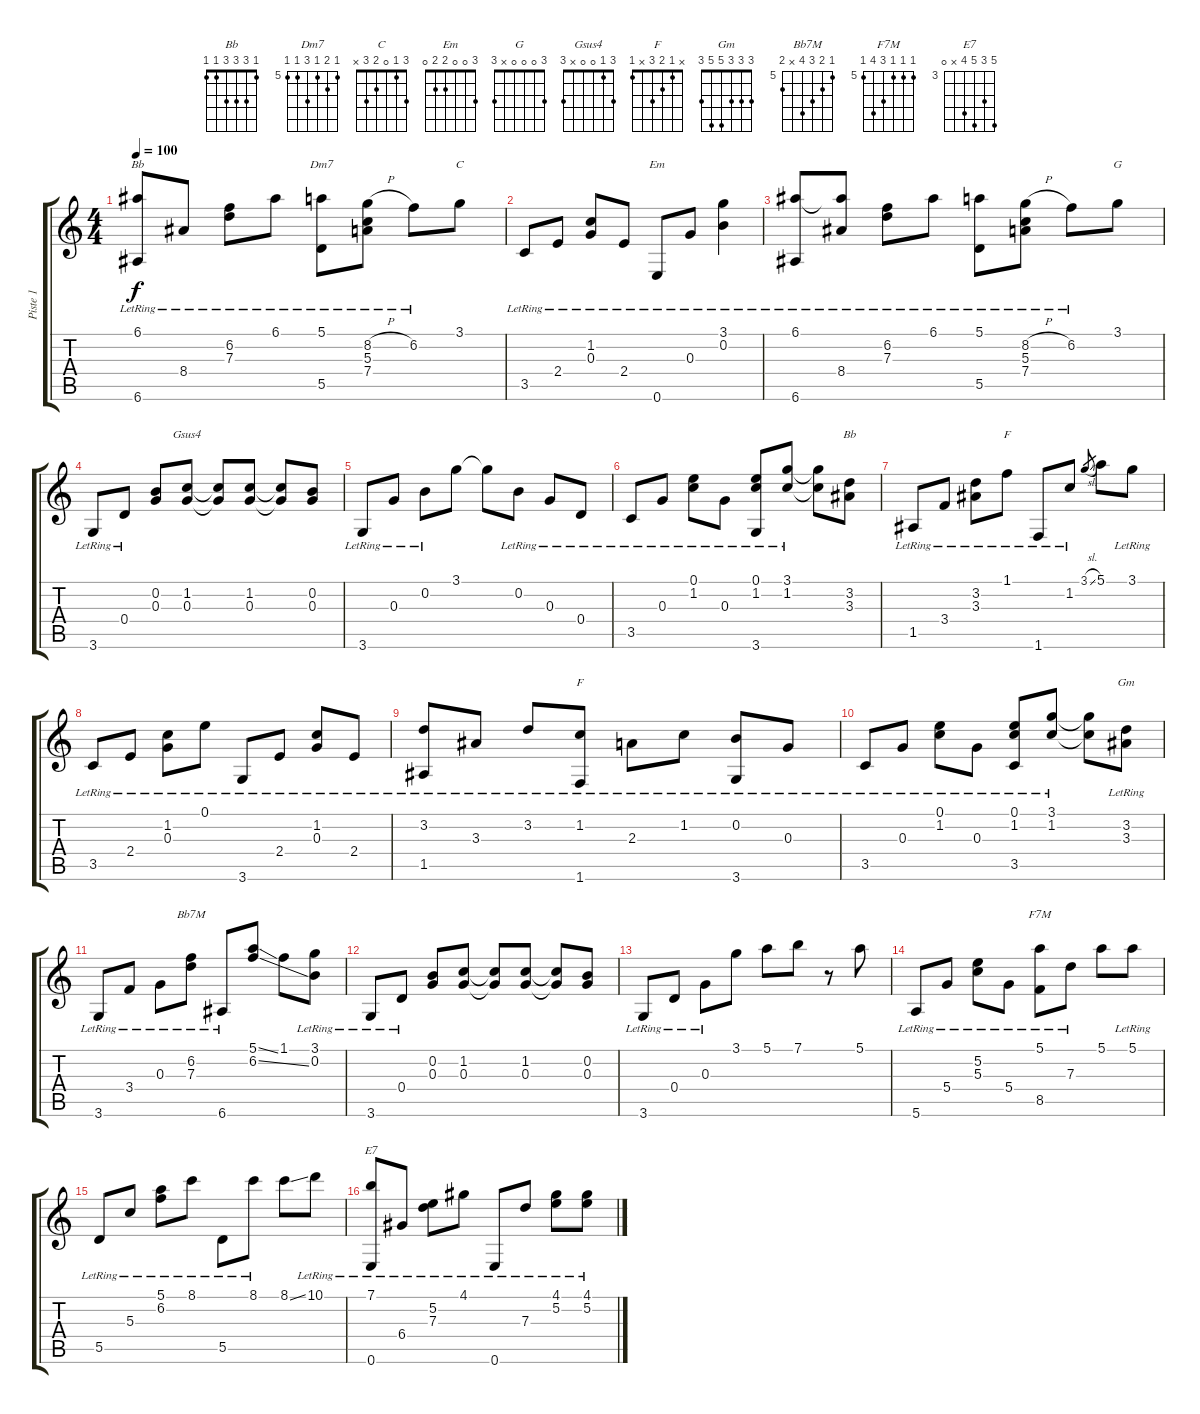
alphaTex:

\track ("Piste 1" "Piste 1") {instrument acousticguitarnylon}
\staff {score tabs}
\tuning (E4 B3 G3 D3 A2 E2) {hide}
\chord ("Bb" 6 6 7 8 8 6) {firstfret 5}
\chord ("Dm7" 5 6 5 7 5 5) {firstfret 5}
\chord ("C" 3 1 0 2 3 x)
\chord ("Em" 3 0 0 2 2 0)
\chord ("G" 3 0 0 0 x 3)
\chord ("Gsus4" 3 1 0 0 x 3)
\chord ("Bb" 1 3 3 3 1 1)
\chord ("F" 1 1 2 3 x 1)
\chord ("F" x 1 2 3 x 1)
\chord ("Gm" 3 3 3 5 5 3)
\chord ("Bb7M" 5 6 7 8 x 6) {firstfret 5}
\chord ("F7M" 5 5 5 7 8 5) {firstfret 5}
\chord ("E7" 7 5 7 6 x 0) {firstfret 3}
\ts (4 4)
\tempo 100
\clef g2
\ks c
(6.1{lr} 6.6{lr}).8{ch "Bb" dy f} 8.4{lr}.8 (6.2{lr} 7.3{lr}).8 6.1{lr}.8 (5.1{lr} 5.5{lr}).8{ch "Dm7"} (8.2{h} 5.3{lr} 7.4{lr}).8 6.2{lr}.8 3.1.8{ch "C"} |
3.5{lr}.8 2.4{lr}.8 (1.2{lr} 0.3{lr}).8 2.4{lr}.8 0.6{lr}.8{ch "Em"} 0.3{lr}.8 (3.1{lr} 0.2{lr}).4 |
(6.1 6.6{lr}).8 (6.1{t} 8.4{lr}).8 (6.2{lr} 7.3{lr}).8 6.1{lr}.8 (5.1 5.5{lr}).8 (8.2{h} 5.3{lr} 7.4{lr}).8 6.2{lr}.8 3.1.8{ch "G"} |
3.6{lr}.8 0.4{lr}.8 (0.2 0.3).8 (1.2 0.3).8{ch "Gsus4"} (1.2{t} 0.3{t}).8 (1.2 0.3).8 (1.2{t} 0.3{t}).8 (0.2 0.3).8 |
3.6{lr}.8 0.3{lr}.8 0.2{lr}.8 3.1.8 3.1{t}.8 0.2{lr}.8 0.3{lr}.8 0.4{lr}.8 |
3.5{lr}.8 0.3{lr}.8 (0.1{lr} 1.2{lr}).8 0.3{lr}.8 (0.1{lr} 1.2{lr} 3.6{lr}).8 (3.1{lr} 1.2).8 (3.1{t} 1.2{t}).8 (3.2 3.3).8{ch "Bb"} |
1.5{lr}.8 3.4{lr}.8 (3.2{lr} 3.3{lr}).8 1.1{lr}.8{ch "F"} 1.6{lr}.8 1.2{lr}.8 3.1{sl}.8{gr} 5.1.8 3.1{lr}.8 |
3.5{lr}.8 2.4{lr}.8 (1.2{lr} 0.3{lr}).8 0.1{lr}.8 3.6{lr}.8 2.4{lr}.8 (1.2{lr} 0.3{lr}).8 2.4{lr}.8 |
(3.2{lr} 1.5{lr}).8 3.3{lr}.8 3.2{lr}.8 (1.2{lr} 1.6{lr}).8{ch "F"} 2.3{lr}.8 1.2{lr}.8 (0.2{lr} 3.6{lr}).8 0.3{lr}.8 |
3.5{lr}.8 0.3{lr}.8 (0.1{lr} 1.2{lr}).8 0.3{lr}.8 (0.1{lr} 1.2{lr} 3.5{lr}).8 (3.1{lr} 1.2{lr}).8 (3.1{t} 1.2{t}).8 (3.2{lr} 3.3{lr}).8{ch "Gm"} |
3.6{lr}.8 3.4{lr}.8 0.3{lr}.8 (6.2{lr} 7.3{lr}).8{ch "Bb7M"} 6.6{lr}.8 (5.1{ss} 6.2{ss}).8 1.1.8 (3.1{lr} 0.2{lr}).8 |
3.6{lr}.8 0.4{lr}.8 (0.2 0.3).8 (1.2 0.3).8 (1.2{t} 0.3{t}).8 (1.2 0.3).8 (1.2{t} 0.3{t}).8 (0.2 0.3).8 |
3.6{lr}.8 0.4{lr}.8 0.3{lr}.8 3.1.8 5.1.8 7.1.8 r.8 5.1.8 |
5.6{lr}.8 5.4{lr}.8 (5.2{lr} 5.3{lr}).8 5.4{lr}.8 (5.1{lr} 8.5{lr}).8{ch "F7M"} 7.3{lr}.8 5.1.8 5.1{lr}.8 |
5.5{lr}.8 5.3{lr}.8 (5.1 6.2{lr}).8 8.1{lr}.8 5.5{lr}.8 8.1{lr}.8 8.1{ss}.8 10.1{lr}.8 |
(7.1{lr} 0.6{lr}).8{ch "E7"} 6.4{lr}.8 (5.2{lr} 7.3{lr}).8 4.1{lr}.8 0.6{lr}.8 7.3{lr}.8 (4.1 5.2{lr}).8 (4.1{lr} 5.2).8
